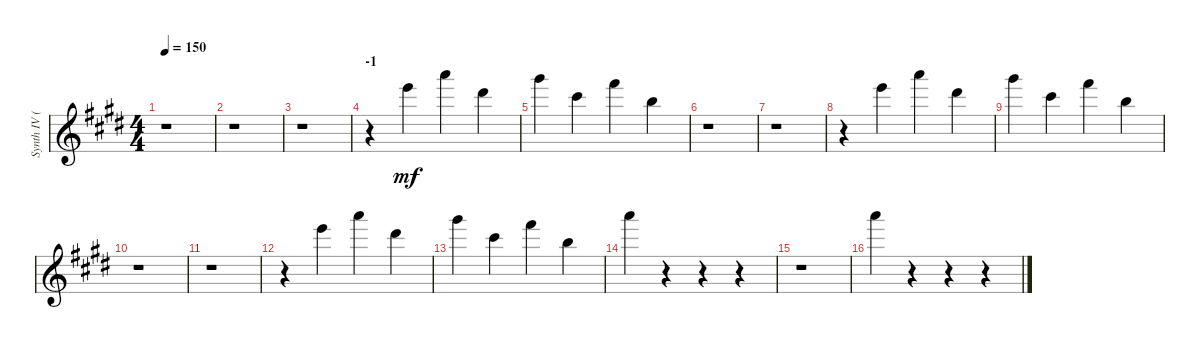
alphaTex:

\track ("Synth IV (Glock)" "Synth IV (") {instrument glockenspiel}
\staff {score}
\tuning (E4 B3 G3 D3 A2 E2 B1) {hide}
\ts (4 4)
\tempo 150
\clef g2
\ks e
r.1{dy mf} |
r.1 |
r.1 |
\section ("" "-1")
r.4 24.1.4 29.1.4 23.1.4 |
28.1.4 21.1.4 26.1.4 19.1.4 |
r.1 |
r.1 |
r.4 24.1.4 29.1.4 23.1.4 |
28.1.4 21.1.4 26.1.4 19.1.4 |
r.1 |
r.1 |
r.4 24.1.4 29.1.4 23.1.4 |
28.1.4 21.1.4 26.1.4 19.1.4 |
29.1.4 r.4 r.4 r.4 |
r.1 |
29.1.4 r.4 r.4 r.4
